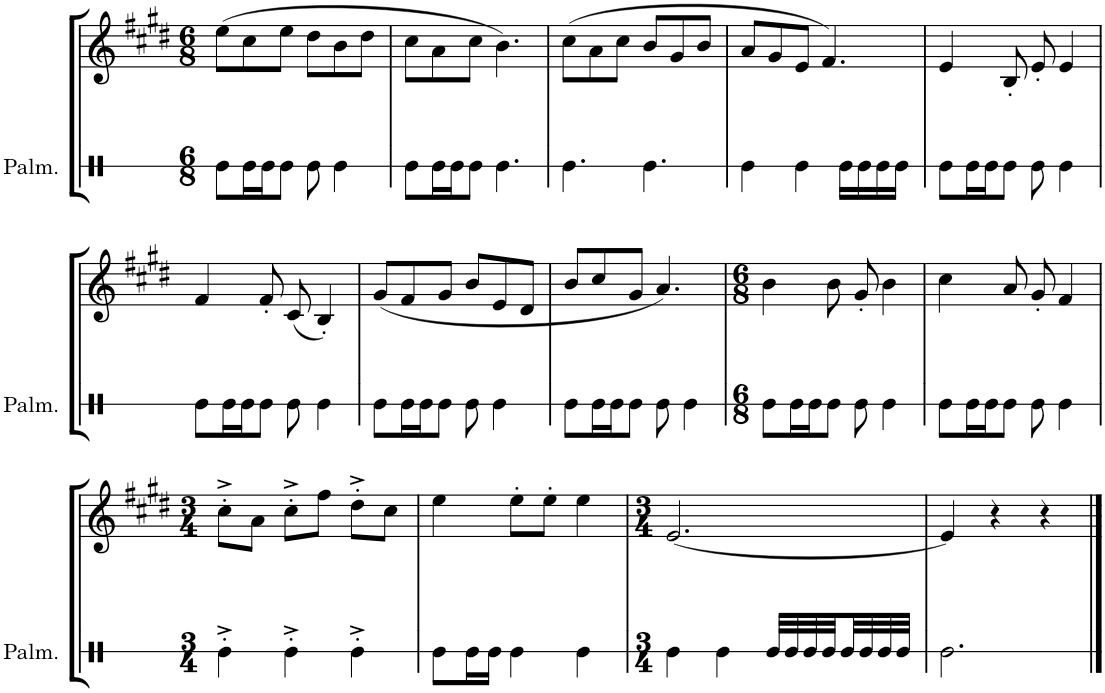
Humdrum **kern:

**kern	**kern
*part2	*part1
*staff2	*staff1
*I"Palmas	*I"Flute
*I'Palm.	*I'Fl
!!LO:PB:g=z
*clefX	*clefG2
*k[]	*k[f#c#g#d#]
*M6/8	*M6/8
=29	=29
8Re\L	(8ee\L
16Re\L	8cc#\
16Re\J	.
8Re\J	8ee\J
8Re\	8dd#\L
4Re\	8b\
.	8dd#\J
=30	=30
8Re\L	8cc#\L
16Re\L	8a\
16Re\J	.
8Re\J	8cc#\J
4.Re\	4.b\)
=31	=31
4.Re\	(8cc#\L
.	8a\
.	8cc#\J
4.Re\	8b/L
.	8g#/
.	8b/J
=32	=32
4Re\	8a/L
.	8g#/
4Re\	8e/J
.	4.f#/)
16Re\LL	.
16Re\	.
16Re\	.
16Re\JJ	.
=33	=33
8Re\L	4e/
16Re\L	.
16Re\J	.
8Re\J	8B'/
8Re\	8e'/
4Re\	4e/
!!LO:LB:g=z
=34	=34
8Re\L	4f#/
16Re\L	.
16Re\J	.
8Re\J	8f#'/
8Re\	(8c#/
4Re\	4B'/)
=35	=35
8Re\L	(8g#/L
16Re\L	8f#/
16Re\J	.
8Re\J	8g#/J
8Re\	8b/L
4Re\	8e/
.	8d#/J
=36	=36
8Re\L	8b/L
16Re\L	8cc#/
16Re\J	.
8Re\J	8g#/J
8Re\	4.a/)
4Re\	.
=37	=37
*M6/8	*M6/8
8Re\L	4b\
16Re\L	.
16Re\J	.
8Re\J	8b\
8Re\	8g#'/
4Re\	4b\
=38	=38
8Re\L	4cc#\
16Re\L	.
16Re\J	.
8Re\J	8a/
8Re\	8g#'/
4Re\	4f#/
!!LO:LB:g=z
=39	=39
*M3/4	*M3/4
4Re'^\	8cc#'^\L
.	8a\J
4Re'^\	8cc#'^\L
.	8ff#\J
4Re'^\	8dd#'^\L
.	8cc#\J
=40	=40
8Re\L	4ee\
16Re\L	.
16Re\JJ	.
4Re\	8ee'\L
.	8ee'\J
4Re\	4ee\
=41	=41
*M3/4	*M3/4
4Re\	[2.e/
4Re\	.
32Re/LLL	.
32Re/	.
32Re/	.
32Re/	.
32Re/	.
32Re/	.
32Re/	.
32Re/JJJ	.
=42	=42
2.Re\	4e/]
.	4r
.	4r
==	==
*-	*-
